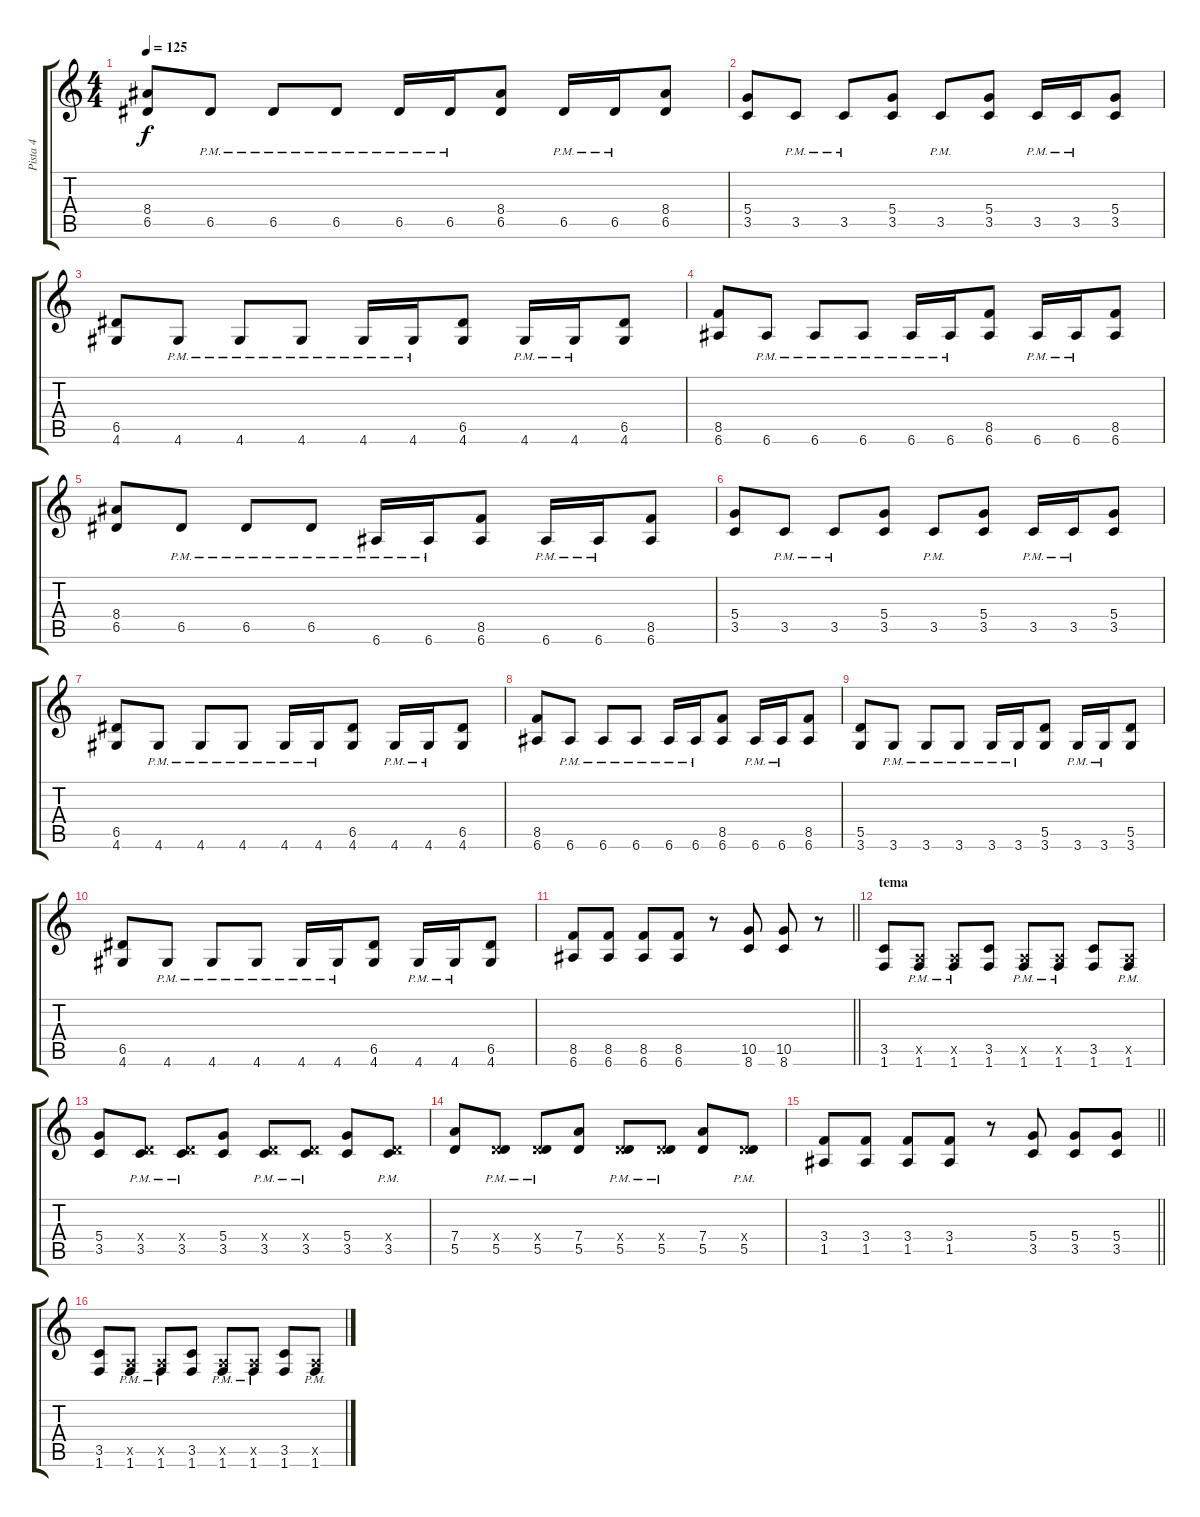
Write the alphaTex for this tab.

\track ("Pista 4" "Pista 4") {instrument overdrivenguitar}
\staff {score tabs}
\tuning (E4 B3 G3 D3 A2 E2) {hide}
\ts (4 4)
\tempo 125
\clef g2
\ks c
(8.4 6.5).8{dy f} 6.5{pm}.8 6.5{pm}.8 6.5{pm}.8 6.5{pm}.16 6.5{pm}.16 (8.4 6.5).8 6.5{pm}.16 6.5{pm}.16 (8.4 6.5).8 |
(5.4 3.5).8 3.5{pm}.8 3.5{pm}.8 (5.4 3.5).8 3.5{pm}.8 (5.4 3.5).8 3.5{pm}.16 3.5{pm}.16 (5.4 3.5).8 |
(6.5 4.6).8 4.6{pm}.8 4.6{pm}.8 4.6{pm}.8 4.6{pm}.16 4.6{pm}.16 (6.5 4.6).8 4.6{pm}.16 4.6{pm}.16 (6.5 4.6).8 |
(8.5 6.6).8 6.6{pm}.8 6.6{pm}.8 6.6{pm}.8 6.6{pm}.16 6.6{pm}.16 (8.5 6.6).8 6.6{pm}.16 6.6{pm}.16 (8.5 6.6).8 |
(8.4 6.5).8 6.5{pm}.8 6.5{pm}.8 6.5{pm}.8 6.6{pm}.16 6.6{pm}.16 (8.5 6.6).8 6.6{pm}.16 6.6{pm}.16 (8.5 6.6).8 |
(5.4 3.5).8 3.5{pm}.8 3.5{pm}.8 (5.4 3.5).8 3.5{pm}.8 (5.4 3.5).8 3.5{pm}.16 3.5{pm}.16 (5.4 3.5).8 |
(6.5 4.6).8 4.6{pm}.8 4.6{pm}.8 4.6{pm}.8 4.6{pm}.16 4.6{pm}.16 (6.5 4.6).8 4.6{pm}.16 4.6{pm}.16 (6.5 4.6).8 |
(8.5 6.6).8 6.6{pm}.8 6.6{pm}.8 6.6{pm}.8 6.6{pm}.16 6.6{pm}.16 (8.5 6.6).8 6.6{pm}.16 6.6{pm}.16 (8.5 6.6).8 |
(5.5 3.6).8 3.6{pm}.8 3.6{pm}.8 3.6{pm}.8 3.6{pm}.16 3.6{pm}.16 (5.5 3.6).8 3.6{pm}.16 3.6{pm}.16 (5.5 3.6).8 |
(6.5 4.6).8 4.6{pm}.8 4.6{pm}.8 4.6{pm}.8 4.6{pm}.16 4.6{pm}.16 (6.5 4.6).8 4.6{pm}.16 4.6{pm}.16 (6.5 4.6).8 |
\barLineRight lightlight
(8.5 6.6).8 (8.5 6.6).8 (8.5 6.6).8 (8.5 6.6).8 r.8 (10.5 8.6).8 (10.5 8.6).8 r.8 |
\section ("" "tema")
(3.5 1.6).8 (0.5{x} 1.6{pm}).8 (0.5{x} 1.6{pm}).8 (3.5 1.6).8 (0.5{x} 1.6{pm}).8 (0.5{x} 1.6{pm}).8 (3.5 1.6).8 (0.5{x} 1.6{pm}).8 |
(5.4 3.5).8 (0.4{x} 3.5{pm}).8 (0.4{x} 3.5{pm}).8 (5.4 3.5).8 (0.4{x} 3.5{pm}).8 (0.4{x} 3.5{pm}).8 (5.4 3.5).8 (0.4{x} 3.5{pm}).8 |
(7.4 5.5).8 (0.4{x} 5.5{pm}).8 (0.4{x} 5.5{pm}).8 (7.4 5.5).8 (0.4{x} 5.5{pm}).8 (0.4{x} 5.5{pm}).8 (7.4 5.5).8 (0.4{x} 5.5{pm}).8 |
\barLineRight lightlight
(3.4 1.5).8 (3.4 1.5).8 (3.4 1.5).8 (3.4 1.5).8 r.8 (5.4 3.5).8 (5.4 3.5).8 (5.4 3.5).8 |
(3.5 1.6).8 (0.5{x} 1.6{pm}).8 (0.5{x} 1.6{pm}).8 (3.5 1.6).8 (0.5{x} 1.6{pm}).8 (0.5{x} 1.6{pm}).8 (3.5 1.6).8 (0.5{x} 1.6{pm}).8
